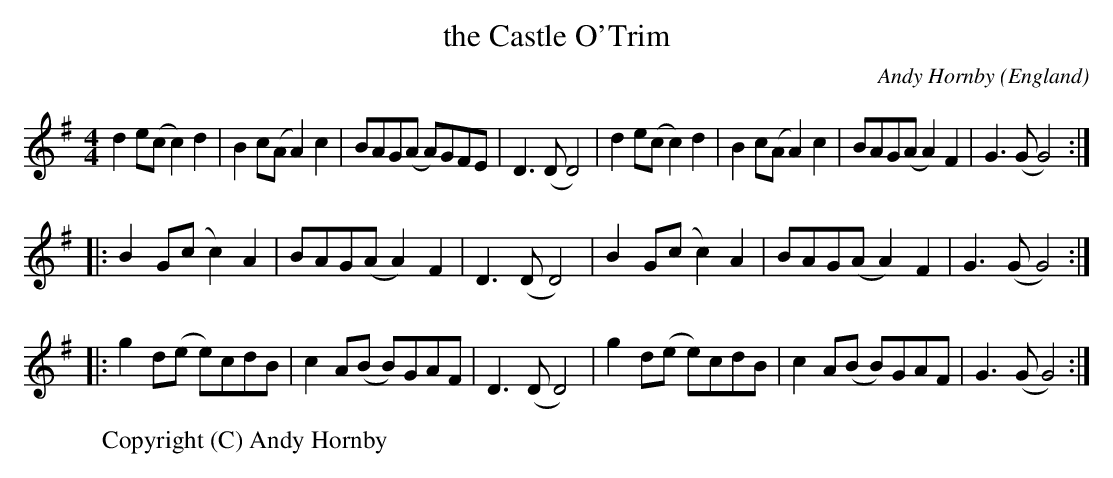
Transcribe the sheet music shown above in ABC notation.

X:1
T:the Castle O'Trim
O:England
M:4/4
C:Andy Hornby
K:G
d2e(c c2)d2| B2c(A A2)c2| BAG(A A)GFE| D3(D D4)|\
d2e(c c2)d2| B2c(A A2)c2| BAG(A A2)F2| G3(G G4):|
|:B2G(c c2)A2|BAG(A A2)F2|D3(D D4)|\
B2G(c c2)A2|BAG(A A2)F2|G3(G G4):|
|:g2d(e e)cdB|c2A(B B)GAF|D3(D D4)|\
g2d(e e)cdB|c2A(B B)GAF|G3(G G4):|
W:Copyright (C) Andy Hornby
